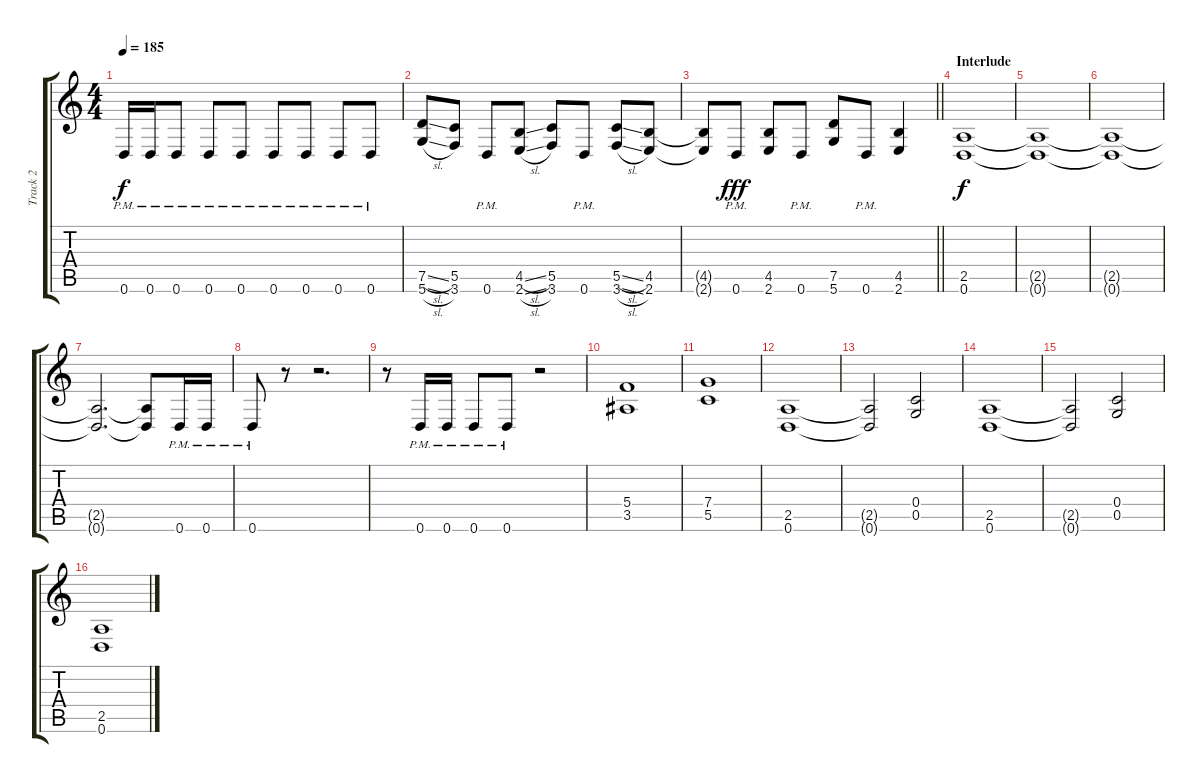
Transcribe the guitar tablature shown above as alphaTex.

\track ("Track 2" "Track 2") {instrument distortionguitar}
\staff {score tabs}
\tuning (D4 A3 F3 C3 G2 D2) {hide}
\ts (4 4)
\tempo 185
\clef g2
\ks c
0.6{pm}.16{dy f} 0.6{pm}.16 0.6{pm}.8 0.6{pm}.8 0.6{pm}.8 0.6{pm}.8 0.6{pm}.8 0.6{pm}.8 0.6{pm}.8 |
(7.5{sl} 5.6{sl}).8 (5.5 3.6).8 0.6{pm}.8 (4.5{sl} 2.6{sl}).8 (5.5 3.6).8 0.6{pm}.8 (5.5{sl} 3.6{sl}).8 (4.5 2.6).8 |
\barLineRight lightlight
(4.5{t} 2.6{t}).8 0.6{pm}.8{dy fff} (4.5 2.6).8 0.6{pm}.8 (7.5 5.6).8 0.6{pm}.8 (4.5 2.6).4 |
\section ("" "Interlude")
(2.5 0.6).1{dy f} |
(2.5{t} 0.6{t}).1 |
(2.5{t} 0.6{t}).1 |
(2.5{t} 0.6{t}).2{d} (2.5{t} 0.6{t}).8 0.6{pm}.16 0.6{pm}.16 |
0.6{pm}.8 r.8 r.2{d} |
r.8 0.6{pm}.16 0.6{pm}.16 0.6{pm}.8 0.6{pm}.8 r.2 |
(5.4 3.5).1 |
(7.4 5.5).1 |
(2.5 0.6).1 |
(2.5{t} 0.6{t}).2 (0.4 0.5).2 |
(2.5 0.6).1 |
(2.5{t} 0.6{t}).2 (0.4 0.5).2 |
(2.5 0.6).1
